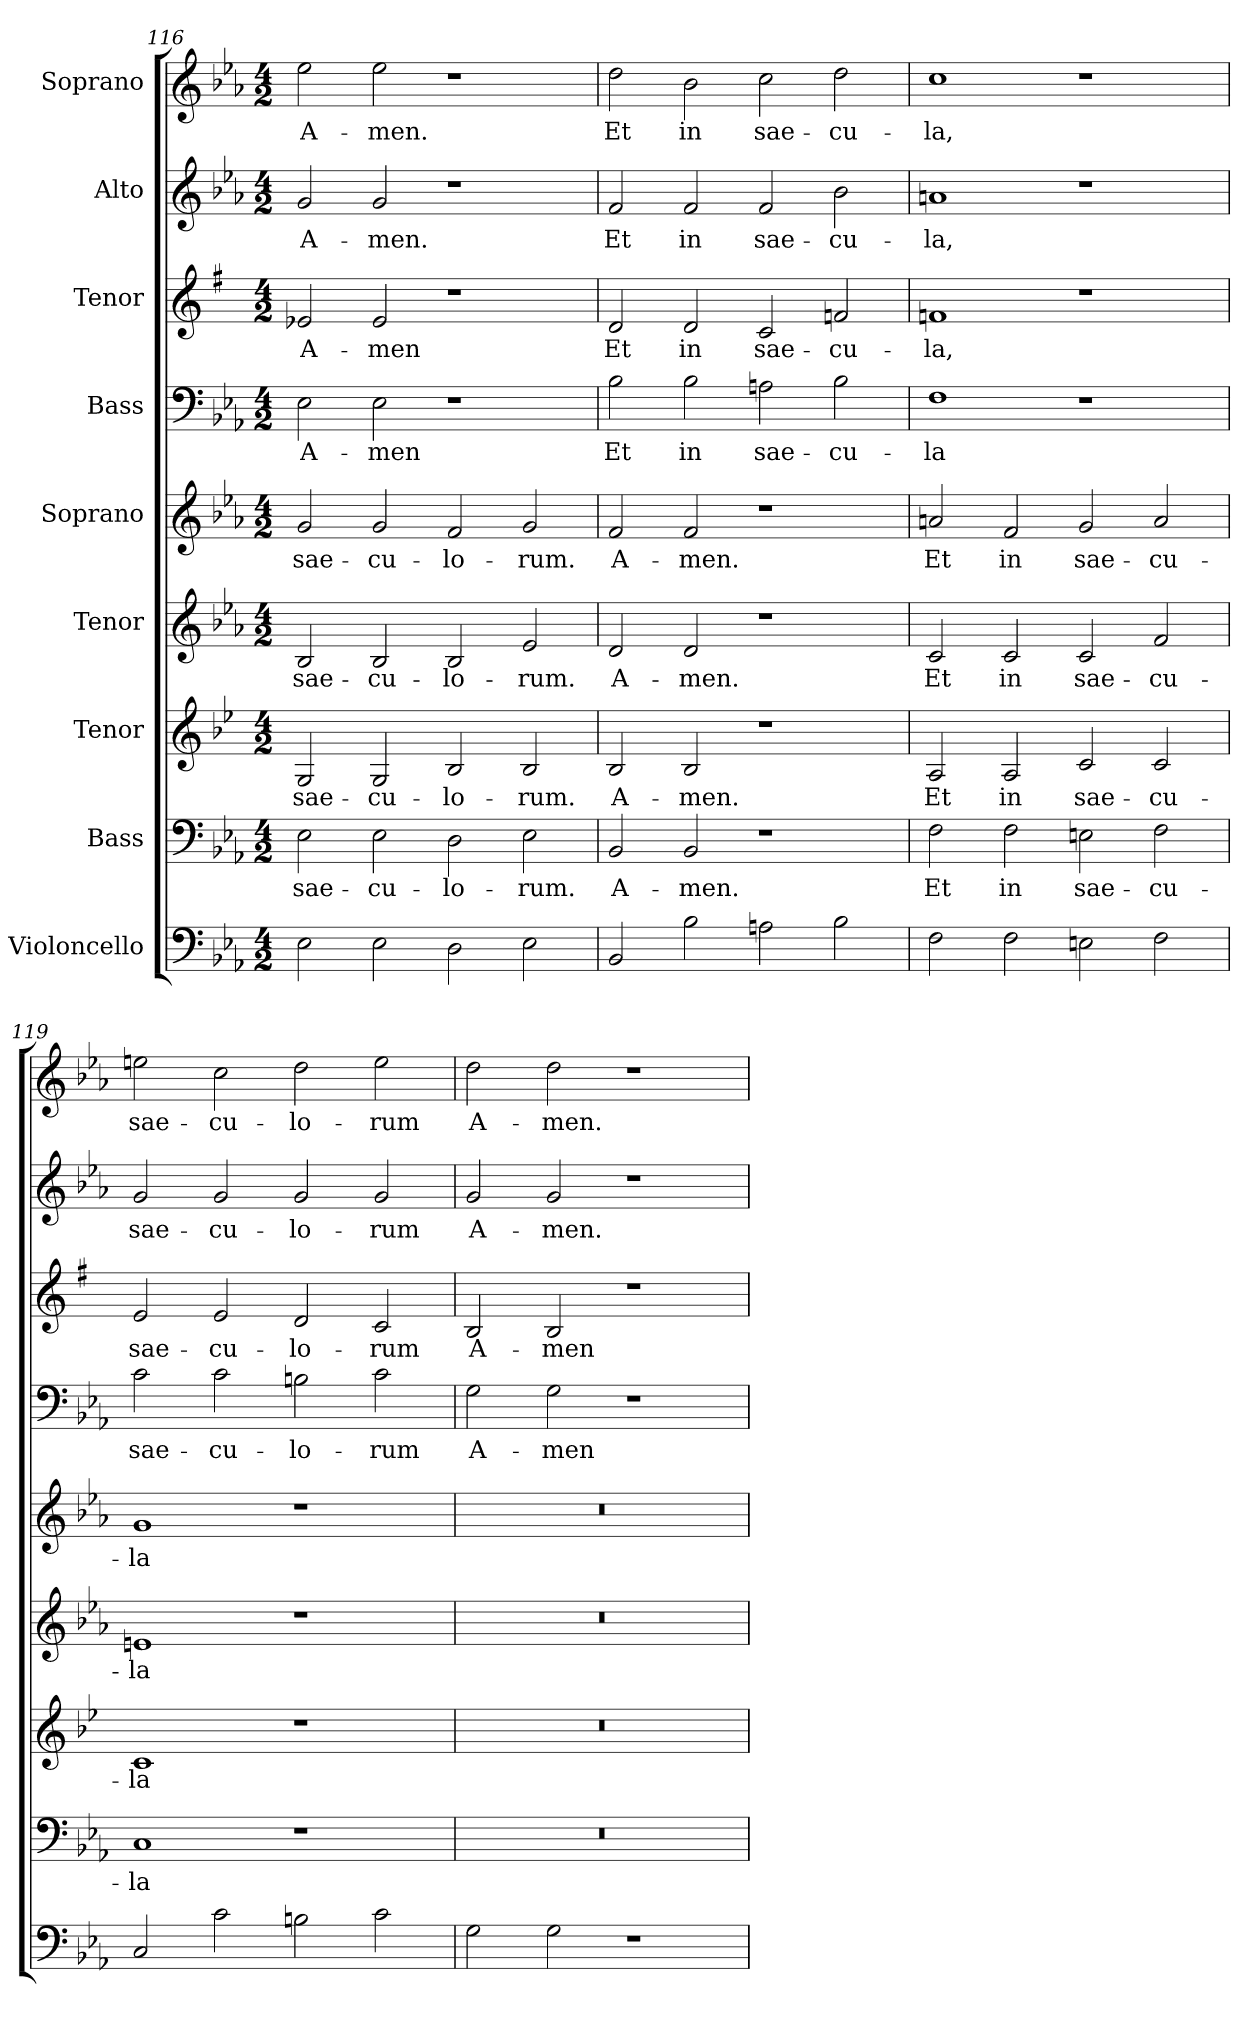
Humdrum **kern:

**kern	**kern	**text	**kern	**text	**kern	**text	**kern	**text	**kern	**text	**kern	**text	**kern	**text	**kern	**text
*part9	*part8	*part8	*part7	*part7	*part6	*part6	*part5	*part5	*part4	*part4	*part3	*part3	*part2	*part2	*part1	*part1
*staff9	*staff8	*staff8	*staff7	*staff7	*staff6	*staff6	*staff5	*staff5	*staff4	*staff4	*staff3	*staff3	*staff2	*staff2	*staff1	*staff1
*I"Violoncello	*I"Bass	*	*I"Tenor	*	*I"Tenor	*	*I"Soprano	*	*I"Bass	*	*I"Tenor	*	*I"Alto	*	*I"Soprano	*
!!LO:PB:g=z
*clefF4	*clefF4	*	*clefG2	*	*clefG2	*	*clefG2	*	*clefF4	*	*clefG2	*	*clefG2	*	*clefG2	*
*k[b-e-a-]	*k[b-e-a-]	*	*k[b-e-]	*	*k[b-e-a-]	*	*k[b-e-a-]	*	*k[b-e-a-]	*	*k[f#]	*	*k[b-e-a-]	*	*k[b-e-a-]	*
*M4/2	*M4/2	*	*M4/2	*	*M4/2	*	*M4/2	*	*M4/2	*	*M4/2	*	*M4/2	*	*M4/2	*
=116	=116	=116	=116	=116	=116	=116	=116	=116	=116	=116	=116	=116	=116	=116	=116	=116
!	!	!LO:LY:b	!	!LO:LY:b	!	!LO:LY:b	!	!LO:LY:b	!	!LO:LY:b	!	!LO:LY:b	!	!LO:LY:b	!	!LO:LY:b
2E-\	2E-\	sae-	2G/	sae-	2B-/	sae-	2g/	sae-	2E-\	A-	2e-X/	A-	2g/	A-	2ee-\	A-
!	!	!LO:LY:b	!	!LO:LY:b	!	!LO:LY:b	!	!LO:LY:b	!	!LO:LY:b	!	!LO:LY:b	!	!LO:LY:b	!	!LO:LY:b
2E-\	2E-\	-cu-	2G/	-cu-	2B-/	-cu-	2g/	-cu-	2E-\	-men	2e-/	-men	2g/	-men.	2ee-\	-men.
!	!	!LO:LY:b	!	!LO:LY:b	!	!LO:LY:b	!	!LO:LY:b	!	!	!	!	!	!	!	!
2D\	2D\	-lo-	2B-/	-lo-	2B-/	-lo-	2f/	-lo-	1r	.	1r	.	1r	.	1r	.
!	!	!LO:LY:b	!	!LO:LY:b	!	!LO:LY:b	!	!LO:LY:b	!	!	!	!	!	!	!	!
2E-\	2E-\	-rum.	2B-/	-rum.	2e-/	-rum.	2g/	-rum.	.	.	.	.	.	.	.	.
=117	=117	=117	=117	=117	=117	=117	=117	=117	=117	=117	=117	=117	=117	=117	=117	=117
!	!	!LO:LY:b	!	!LO:LY:b	!	!LO:LY:b	!	!LO:LY:b	!	!LO:LY:b	!	!LO:LY:b	!	!LO:LY:b	!	!LO:LY:b
2BB-/	2BB-/	A-	2B-/	A-	2d/	A-	2f/	A-	2B-\	Et	2d/	Et	2f/	Et	2dd\	Et
!	!	!LO:LY:b	!	!LO:LY:b	!	!LO:LY:b	!	!LO:LY:b	!	!LO:LY:b	!	!LO:LY:b	!	!LO:LY:b	!	!LO:LY:b
2B-\	2BB-/	-men.	2B-/	-men.	2d/	-men.	2f/	-men.	2B-\	in	2d/	in	2f/	in	2b-\	in
!	!	!	!	!	!	!	!	!	!	!LO:LY:b	!	!LO:LY:b	!	!LO:LY:b	!	!LO:LY:b
2An\	1r	.	1r	.	1r	.	1r	.	2An\	sae-	2c/	sae-	2f/	sae-	2cc\	sae-
!	!	!	!	!	!	!	!	!	!	!LO:LY:b	!	!LO:LY:b	!	!LO:LY:b	!	!LO:LY:b
2B-\	.	.	.	.	.	.	.	.	2B-\	-cu-	2fn/	-cu-	2b-\	-cu-	2dd\	-cu-
=118	=118	=118	=118	=118	=118	=118	=118	=118	=118	=118	=118	=118	=118	=118	=118	=118
!	!	!LO:LY:b	!	!LO:LY:b	!	!LO:LY:b	!	!LO:LY:b	!	!LO:LY:b	!	!LO:LY:b	!	!LO:LY:b	!	!LO:LY:b
2F\	2F\	Et	2A/	Et	2c/	Et	2an/	Et	1F	-la	1fn	-la,	1an	-la,	1cc	-la,
!	!	!LO:LY:b	!	!LO:LY:b	!	!LO:LY:b	!	!LO:LY:b	!	!	!	!	!	!	!	!
2F\	2F\	in	2A/	in	2c/	in	2f/	in	.	.	.	.	.	.	.	.
!	!	!LO:LY:b	!	!LO:LY:b	!	!LO:LY:b	!	!LO:LY:b	!	!	!	!	!	!	!	!
2En\	2En\	sae-	2c/	sae-	2c/	sae-	2g/	sae-	1r	.	1r	.	1r	.	1r	.
!	!	!LO:LY:b	!	!LO:LY:b	!	!LO:LY:b	!	!LO:LY:b	!	!	!	!	!	!	!	!
2F\	2F\	-cu-	2c/	-cu-	2f/	-cu-	2a/	-cu-	.	.	.	.	.	.	.	.
=119	=119	=119	=119	=119	=119	=119	=119	=119	=119	=119	=119	=119	=119	=119	=119	=119
!	!	!LO:LY:b	!	!LO:LY:b	!	!LO:LY:b	!	!LO:LY:b	!	!LO:LY:b	!	!LO:LY:b	!	!LO:LY:b	!	!LO:LY:b
2C/	1C	-la	1c	-la	1en	-la	1g	-la	2c\	sae-	2e/	sae-	2g/	sae-	2een\	sae-
!	!	!	!	!	!	!	!	!	!	!LO:LY:b	!	!LO:LY:b	!	!LO:LY:b	!	!LO:LY:b
2c\	.	.	.	.	.	.	.	.	2c\	-cu-	2e/	-cu-	2g/	-cu-	2cc\	-cu-
!	!	!	!	!	!	!	!	!	!	!LO:LY:b	!	!LO:LY:b	!	!LO:LY:b	!	!LO:LY:b
2Bn\	1r	.	1r	.	1r	.	1r	.	2Bn\	-lo-	2d/	-lo-	2g/	-lo-	2dd\	-lo-
!	!	!	!	!	!	!	!	!	!	!LO:LY:b	!	!LO:LY:b	!	!LO:LY:b	!	!LO:LY:b
2c\	.	.	.	.	.	.	.	.	2c\	-rum	2c/	-rum	2g/	-rum	2ee\	-rum
=120	=120	=120	=120	=120	=120	=120	=120	=120	=120	=120	=120	=120	=120	=120	=120	=120
!	!	!	!	!	!	!	!	!	!	!LO:LY:b	!	!LO:LY:b	!	!LO:LY:b	!	!LO:LY:b
2G\	0r	.	0r	.	0r	.	0r	.	2G\	A-	2B/	A-	2g/	A-	2dd\	A-
!	!	!	!	!	!	!	!	!	!	!LO:LY:b	!	!LO:LY:b	!	!LO:LY:b	!	!LO:LY:b
2G\	.	.	.	.	.	.	.	.	2G\	-men	2B/	-men	2g/	-men.	2dd\	-men.
1r	.	.	.	.	.	.	.	.	1r	.	1r	.	1r	.	1r	.
=	=	=	=	=	=	=	=	=	=	=	=	=	=	=	=	=
*-	*-	*-	*-	*-	*-	*-	*-	*-	*-	*-	*-	*-	*-	*-	*-	*-
